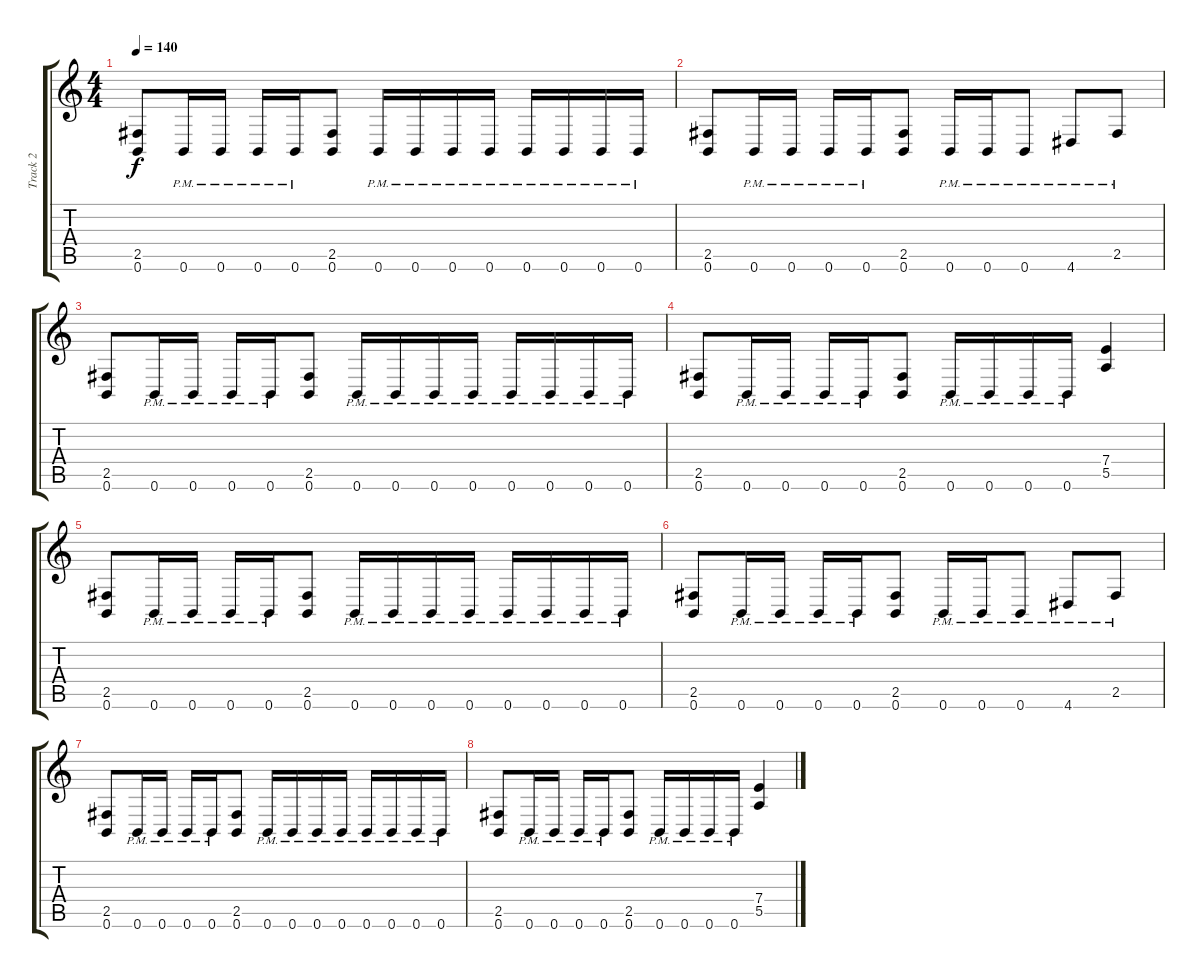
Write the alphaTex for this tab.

\track ("Track 2" "Track 2") {instrument distortionguitar}
\staff {score tabs}
\tuning (B3 Gb3 D3 A2 E2 B1) {hide}
\ts (4 4)
\tempo 140
\clef g2
\ks c
(2.5 0.6).8{dy f} 0.6{pm}.16 0.6{pm}.16 0.6{pm}.16 0.6{pm}.16 (2.5 0.6).8 0.6{pm}.16 0.6{pm}.16 0.6{pm}.16 0.6{pm}.16 0.6{pm}.16 0.6{pm}.16 0.6{pm}.16 0.6{pm}.16 |
(2.5 0.6).8 0.6{pm}.16 0.6{pm}.16 0.6{pm}.16 0.6{pm}.16 (2.5 0.6).8 0.6{pm}.16 0.6{pm}.16 0.6{pm}.8 4.6{pm}.8 2.5{pm}.8 |
(2.5 0.6).8 0.6{pm}.16 0.6{pm}.16 0.6{pm}.16 0.6{pm}.16 (2.5 0.6).8 0.6{pm}.16 0.6{pm}.16 0.6{pm}.16 0.6{pm}.16 0.6{pm}.16 0.6{pm}.16 0.6{pm}.16 0.6{pm}.16 |
(2.5 0.6).8 0.6{pm}.16 0.6{pm}.16 0.6{pm}.16 0.6{pm}.16 (2.5 0.6).8 0.6{pm}.16 0.6{pm}.16 0.6{pm}.16 0.6{pm}.16 (7.4 5.5).4 |
(2.5 0.6).8 0.6{pm}.16 0.6{pm}.16 0.6{pm}.16 0.6{pm}.16 (2.5 0.6).8 0.6{pm}.16 0.6{pm}.16 0.6{pm}.16 0.6{pm}.16 0.6{pm}.16 0.6{pm}.16 0.6{pm}.16 0.6{pm}.16 |
(2.5 0.6).8 0.6{pm}.16 0.6{pm}.16 0.6{pm}.16 0.6{pm}.16 (2.5 0.6).8 0.6{pm}.16 0.6{pm}.16 0.6{pm}.8 4.6{pm}.8 2.5{pm}.8 |
(2.5 0.6).8 0.6{pm}.16 0.6{pm}.16 0.6{pm}.16 0.6{pm}.16 (2.5 0.6).8 0.6{pm}.16 0.6{pm}.16 0.6{pm}.16 0.6{pm}.16 0.6{pm}.16 0.6{pm}.16 0.6{pm}.16 0.6{pm}.16 |
(2.5 0.6).8 0.6{pm}.16 0.6{pm}.16 0.6{pm}.16 0.6{pm}.16 (2.5 0.6).8 0.6{pm}.16 0.6{pm}.16 0.6{pm}.16 0.6{pm}.16 (7.4 5.5).4
